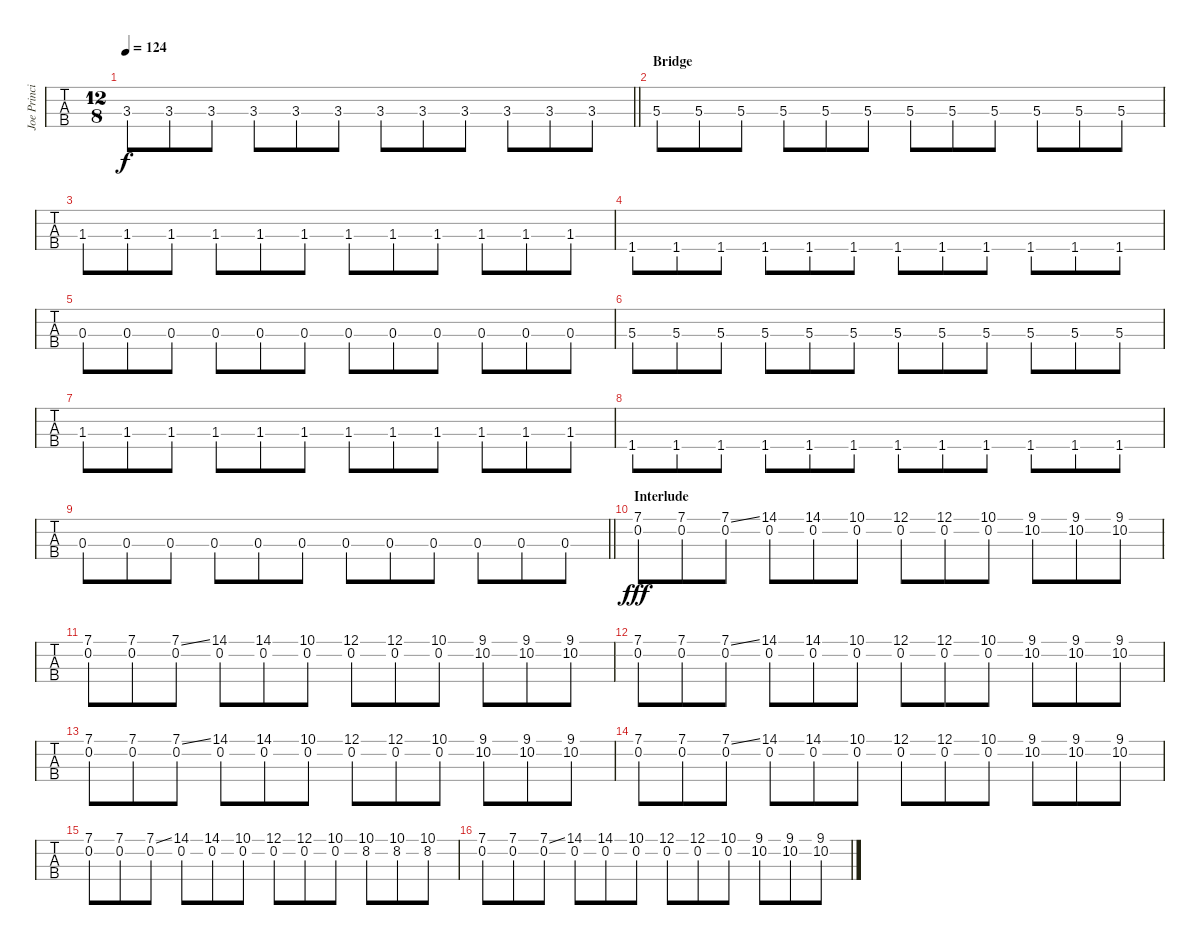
\track ("Joe Principe - Bass" "Joe Princi") {instrument electricbassfinger}
\staff {tabs}
\tuning (Gb2 Db2 Ab1 Eb1) {hide}
\ts (12 8)
\tempo 124
\clef f4
\barLineRight lightlight
\ks gb
3.3.8{dy f} 3.3.8 3.3.8 3.3.8 3.3.8 3.3.8 3.3.8 3.3.8 3.3.8 3.3.8 3.3.8 3.3.8 |
\section ("" "Bridge")
5.3.8 5.3.8 5.3.8 5.3.8 5.3.8 5.3.8 5.3.8 5.3.8 5.3.8 5.3.8 5.3.8 5.3.8 |
1.3.8 1.3.8 1.3.8 1.3.8 1.3.8 1.3.8 1.3.8 1.3.8 1.3.8 1.3.8 1.3.8 1.3.8 |
1.4.8 1.4.8 1.4.8 1.4.8 1.4.8 1.4.8 1.4.8 1.4.8 1.4.8 1.4.8 1.4.8 1.4.8 |
0.3.8 0.3.8 0.3.8 0.3.8 0.3.8 0.3.8 0.3.8 0.3.8 0.3.8 0.3.8 0.3.8 0.3.8 |
5.3.8 5.3.8 5.3.8 5.3.8 5.3.8 5.3.8 5.3.8 5.3.8 5.3.8 5.3.8 5.3.8 5.3.8 |
1.3.8 1.3.8 1.3.8 1.3.8 1.3.8 1.3.8 1.3.8 1.3.8 1.3.8 1.3.8 1.3.8 1.3.8 |
1.4.8 1.4.8 1.4.8 1.4.8 1.4.8 1.4.8 1.4.8 1.4.8 1.4.8 1.4.8 1.4.8 1.4.8 |
\barLineRight lightlight
0.3.8 0.3.8 0.3.8 0.3.8 0.3.8 0.3.8 0.3.8 0.3.8 0.3.8 0.3.8 0.3.8 0.3.8 |
\section ("" "Interlude")
(7.1 0.2).8{dy fff} (7.1 0.2).8 (7.1{ss} 0.2).8 (14.1 0.2).8 (14.1 0.2).8 (10.1 0.2).8 (12.1 0.2).8 (12.1 0.2).8 (10.1 0.2).8 (9.1 10.2).8 (9.1 10.2).8 (9.1 10.2).8 |
(7.1 0.2).8 (7.1 0.2).8 (7.1{ss} 0.2).8 (14.1 0.2).8 (14.1 0.2).8 (10.1 0.2).8 (12.1 0.2).8 (12.1 0.2).8 (10.1 0.2).8 (9.1 10.2).8 (9.1 10.2).8 (9.1 10.2).8 |
(7.1 0.2).8 (7.1 0.2).8 (7.1{ss} 0.2).8 (14.1 0.2).8 (14.1 0.2).8 (10.1 0.2).8 (12.1 0.2).8 (12.1 0.2).8 (10.1 0.2).8 (9.1 10.2).8 (9.1 10.2).8 (9.1 10.2).8 |
(7.1 0.2).8 (7.1 0.2).8 (7.1{ss} 0.2).8 (14.1 0.2).8 (14.1 0.2).8 (10.1 0.2).8 (12.1 0.2).8 (12.1 0.2).8 (10.1 0.2).8 (9.1 10.2).8 (9.1 10.2).8 (9.1 10.2).8 |
(7.1 0.2).8 (7.1 0.2).8 (7.1{ss} 0.2).8 (14.1 0.2).8 (14.1 0.2).8 (10.1 0.2).8 (12.1 0.2).8 (12.1 0.2).8 (10.1 0.2).8 (9.1 10.2).8 (9.1 10.2).8 (9.1 10.2).8 |
(7.1 0.2).8 (7.1 0.2).8 (7.1{ss} 0.2).8 (14.1 0.2).8 (14.1 0.2).8 (10.1 0.2).8 (12.1 0.2).8 (12.1 0.2).8 (10.1 0.2).8 (10.1 8.2).8 (10.1 8.2).8 (10.1 8.2).8 |
(7.1 0.2).8 (7.1 0.2).8 (7.1{ss} 0.2).8 (14.1 0.2).8 (14.1 0.2).8 (10.1 0.2).8 (12.1 0.2).8 (12.1 0.2).8 (10.1 0.2).8 (9.1 10.2).8 (9.1 10.2).8 (9.1 10.2).8
